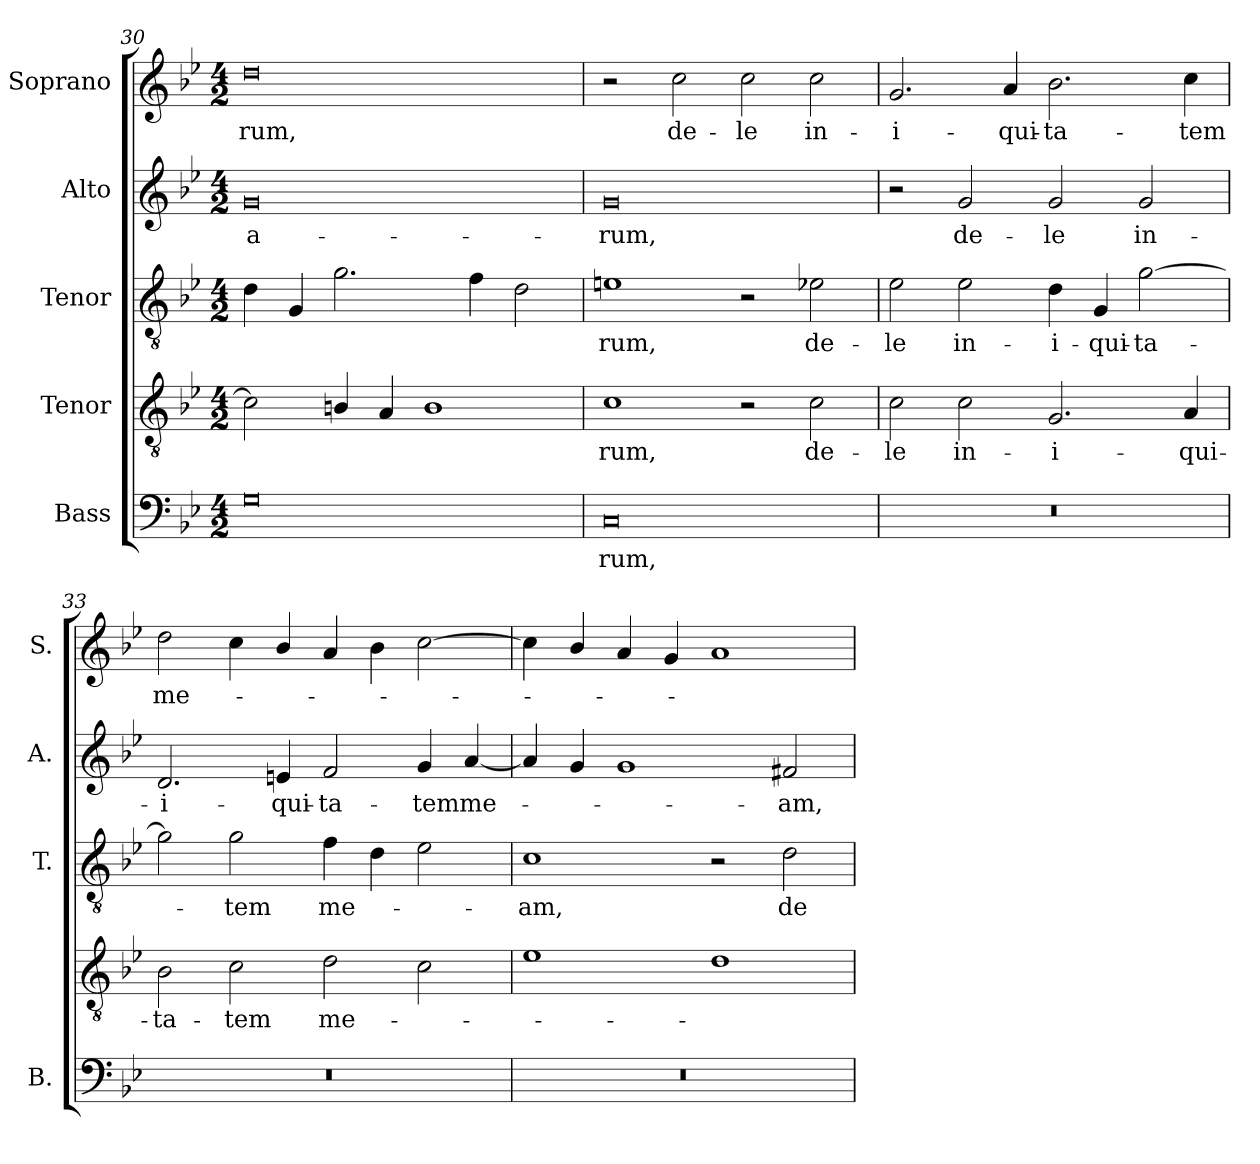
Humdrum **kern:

**kern	**text	**kern	**text	**kern	**text	**kern	**text	**kern	**text
*part5	*part5	*part4	*part4	*part3	*part3	*part2	*part2	*part1	*part1
*staff5	*staff5	*staff4	*staff4	*staff3	*staff3	*staff2	*staff2	*staff1	*staff1
*I"Bass	*	*I"Tenor	*	*I"Tenor	*	*I"Alto	*	*I"Soprano	*
*I'B.	*	*	*	*I'T.	*	*I'A.	*	*I'S.	*
*clefF4	*	*clefGv2	*	*clefGv2	*	*clefG2	*	*clefG2	*
*	*	*ITrd7c12	*	*ITrd7c12	*	*	*	*	*
*k[b-e-]	*	*k[b-e-]	*	*k[b-e-]	*	*k[b-e-]	*	*k[b-e-]	*
*B-:	*	*B-:	*	*B-:	*	*B-:	*	*B-:	*
*M4/2	*	*M4/2	*	*M4/2	*	*M4/2	*	*M4/2	*
=30	=30	=30	=30	=30	=30	=30	=30	=30	=30
!	!	!	!	!	!	!	!LO:LY:b:color=#000000	!	!
!	!	!	!	!	!	!	!	!	!LO:LY:b:color=#000000
0Gi	.	2Ci\]	.	4Di\	.	0gi	-a-	0ddi	-rum,
.	.	.	.	4GGi/	.	.	.	.	.
.	.	4BBni/	.	2.Gi\	.	.	.	.	.
.	.	4AAi/	.	.	.	.	.	.	.
.	.	1BBi	.	.	.	.	.	.	.
.	.	.	.	4Fi\	.	.	.	.	.
.	.	.	.	2Di\	.	.	.	.	.
!!LO:PB:g=z
=31	=31	=31	=31	=31	=31	=31	=31	=31	=31
!	!LO:LY:b:color=#000000	!	!	!	!	!	!	!	!
!	!	!	!LO:LY:b:color=#000000	!	!	!	!	!	!
!	!	!	!	!	!LO:LY:b:color=#000000	!	!	!	!
!	!	!	!	!	!	!	!LO:LY:b:color=#000000	!	!
0Ci	-rum,	1Ci	-rum,	1Eni	-rum,	0gi	-rum,	2r	.
!	!	!	!	!	!	!	!	!	!LO:LY:b:color=#000000
.	.	.	.	.	.	.	.	2cci\	de-
!	!	!	!	!	!	!	!	!	!LO:LY:b:color=#000000
.	.	2r	.	2r	.	.	.	2cci\	-le
!	!	!	!LO:LY:b:color=#000000	!	!	!	!	!	!
!	!	!	!	!	!LO:LY:b:color=#000000	!	!	!	!
!	!	!	!	!	!	!	!	!	!LO:LY:b:color=#000000
.	.	2Ci\	de-	2E-Xi\	de-	.	.	2cci\	in-
=32	=32	=32	=32	=32	=32	=32	=32	=32	=32
!LO:N:vis=1	!	!	!	!	!	!	!	!	!
!	!	!	!LO:LY:b:color=#000000	!	!	!	!	!	!
!	!	!	!	!	!LO:LY:b:color=#000000	!	!	!	!
!	!	!	!	!	!	!	!	!	!LO:LY:b:color=#000000
0r	.	2Ci\	-le	2E-i\	-le	2r	.	2.gi/	-i-
!	!	!	!LO:LY:b:color=#000000	!	!	!	!	!	!
!	!	!	!	!	!LO:LY:b:color=#000000	!	!	!	!
!	!	!	!	!	!	!	!LO:LY:b:color=#000000	!	!
.	.	2Ci\	in-	2E-i\	in-	2gi/	de-	.	.
!	!	!	!	!	!	!	!	!	!LO:LY:b:color=#000000
.	.	.	.	.	.	.	.	4ai/	-qui-
!	!	!	!LO:LY:b:color=#000000	!	!	!	!	!	!
!	!	!	!	!	!LO:LY:b:color=#000000	!	!	!	!
!	!	!	!	!	!	!	!LO:LY:b:color=#000000	!	!
!	!	!	!	!	!	!	!	!	!LO:LY:b:color=#000000
.	.	2.GGi/	-i-	4Di\	-i-	2gi/	-le	2.b-i\	-ta-
!	!	!	!	!	!LO:LY:b:color=#000000	!	!	!	!
.	.	.	.	4GGi/	-qui-	.	.	.	.
!	!	!	!	!	!LO:LY:b:color=#000000	!	!	!	!
!	!	!	!	!	!	!	!LO:LY:b:color=#000000	!	!
.	.	.	.	[2Gi\	-ta-	2gi/	in-	.	.
!	!	!	!LO:LY:b:color=#000000	!	!	!	!	!	!
!	!	!	!	!	!	!	!	!	!LO:LY:b:color=#000000
.	.	4AAi/	-qui-	.	.	.	.	4cci\	-tem
=33	=33	=33	=33	=33	=33	=33	=33	=33	=33
!LO:N:vis=1	!	!	!	!	!	!	!	!	!
!	!	!	!LO:LY:b:color=#000000	!	!	!	!	!	!
!	!	!	!	!	!	!	!LO:LY:b:color=#000000	!	!
!	!	!	!	!	!	!	!	!	!LO:LY:b:color=#000000
0r	.	2BB-i\	-ta-	2Gi\]	.	2.di/	-i-	2ddi\	me-
!	!	!	!LO:LY:b:color=#000000	!	!	!	!	!	!
!	!	!	!	!	!LO:LY:b:color=#000000	!	!	!	!
.	.	2Ci\	-tem	2Gi\	-tem	.	.	4cci\	.
!	!	!	!	!	!	!	!LO:LY:b:color=#000000	!	!
.	.	.	.	.	.	4eni/	-qui-	4b-i/	.
!	!	!	!LO:LY:b:color=#000000	!	!	!	!	!	!
!	!	!	!	!	!LO:LY:b:color=#000000	!	!	!	!
!	!	!	!	!	!	!	!LO:LY:b:color=#000000	!	!
.	.	2Di\	me-	4Fi\	me-	2fi/	-ta-	4ai/	.
.	.	.	.	4Di\	.	.	.	4b-i\	.
!	!	!	!	!	!	!	!LO:LY:b:color=#000000	!	!
.	.	2Ci\	.	2E-i\	.	4gi/	-tem	[2cci\	.
!	!	!	!	!	!	!	!LO:LY:b:color=#000000	!	!
.	.	.	.	.	.	[4ai/	me-	.	.
=34	=34	=34	=34	=34	=34	=34	=34	=34	=34
!LO:N:vis=1	!	!	!	!	!	!	!	!	!
!	!	!	!	!	!LO:LY:b:color=#000000	!	!	!	!
0r	.	1E-i	.	1Ci	-am,	4ai/]	.	4cci\]	.
.	.	.	.	.	.	4gi/	.	4b-i/	.
.	.	.	.	.	.	1gi	.	4ai/	.
.	.	.	.	.	.	.	.	4gi/	.
.	.	1Di	.	2r	.	.	.	1ai	.
!	!	!	!	!	!LO:LY:b:color=#000000	!	!	!	!
!	!	!	!	!	!	!	!LO:LY:b:color=#000000	!	!
.	.	.	.	2Di\	de-	2f#Xi/	-am,	.	.
=	=	=	=	=	=	=	=	=	=
*-	*-	*-	*-	*-	*-	*-	*-	*-	*-
